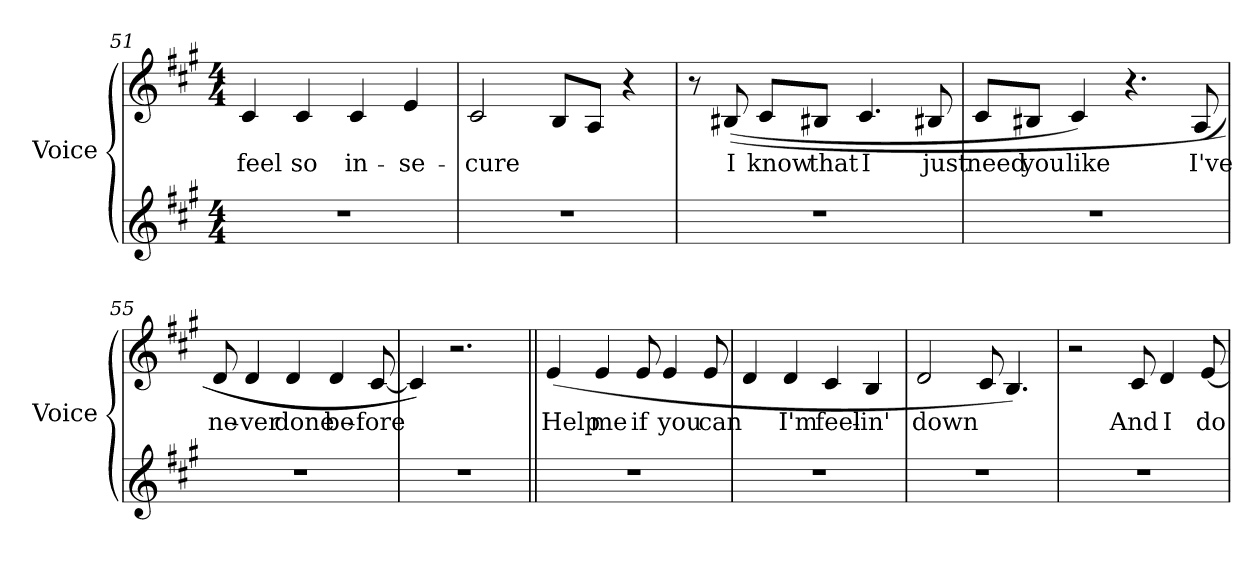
**kern	**kern	**text
*part2	*part1	*part1
*staff2	*staff1	*staff1
*I"Voice	*I"Voice	*
*I'Voice	*I'Voice	*
*clefG2	*clefG2	*
*k[f#c#g#]	*k[f#c#g#]	*
*A:	*A:	*
*M4/4	*M4/4	*
=51	=51	=51
!	!	!LO:LY:b:color=#000000
1r	4c#i/	feel
!	!	!LO:LY:b:color=#000000
.	4c#i/	so
!	!	!LO:LY:b:color=#000000
.	4c#i/	in-
!	!	!LO:LY:b:color=#000000
.	4ei/	-se-
!!LO:LB:g=z
=52	=52	=52
!	!	!LO:LY:b:color=#000000
1r	2c#i/	-cure
.	8Bi/L	.
.	8Ai/J	.
.	4r	.
=53	=53	=53
1r	8r	.
!	!	!LO:LY:b:color=#000000
.	((8B#Xi/	I
!	!	!LO:LY:b:color=#000000
.	8c#i/L	know
!	!	!LO:LY:b:color=#000000
.	8B#Xi/J	that
!	!	!LO:LY:b:color=#000000
.	4.c#i/	I
!	!	!LO:LY:b:color=#000000
.	8B#Xi/	just
=54	=54	=54
!	!	!LO:LY:b:color=#000000
1r	8c#i/L	need
!	!	!LO:LY:b:color=#000000
.	8B#Xi/J	you
!	!	!LO:LY:b:color=#000000
.	4c#i/)	like
.	4.r	.
!	!	!LO:LY:b:color=#000000
.	(8Ai/	I've
=55	=55	=55
!	!	!LO:LY:b:color=#000000
1r	8di/	ne-
!	!	!LO:LY:b:color=#000000
.	4di/	-ver
!	!	!LO:LY:b:color=#000000
.	4di/	done
!	!	!LO:LY:b:color=#000000
.	4di/	be-
!	!	!LO:LY:b:color=#000000
.	[8c#i/	-fore
=56	=56	=56
1r	4c#i/]))	.
.	2.r	.
!!LO:LB:g=z
=57||	=57||	=57||
!	!	!LO:LY:b:color=#000000
1r	(4ei/	Help
!	!	!LO:LY:b:color=#000000
.	4ei/	me
!	!	!LO:LY:b:color=#000000
.	8ei/	if
!	!	!LO:LY:b:color=#000000
.	4ei/	you
!	!	!LO:LY:b:color=#000000
.	8ei/	can
=58	=58	=58
1r	4di/	.
!	!	!LO:LY:b:color=#000000
.	4di/	I'm
!	!	!LO:LY:b:color=#000000
.	4c#i/	feel-
!	!	!LO:LY:b:color=#000000
.	4Bi/	-in'
=59	=59	=59
!	!	!LO:LY:b:color=#000000
1r	2di/	down
.	8c#i/	.
.	4.Bi/)	.
=60	=60	=60
1r	2r	.
!	!	!LO:LY:b:color=#000000
.	8c#i/	And
!	!	!LO:LY:b:color=#000000
.	4di/	I
!	!	!LO:LY:b:color=#000000
.	[8ei/	do
=	=	=
*-	*-	*-
